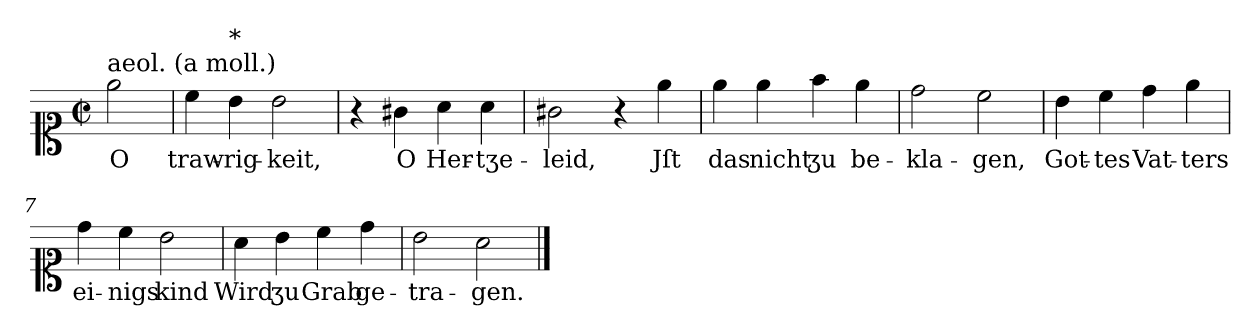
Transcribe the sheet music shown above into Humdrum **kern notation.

**kern	**text
*part1	*part1
*staff1	*staff1
*clefC1	*
*k[]	*
*A:aeo	*
*M4/4	*
*met(c|)	*
=	=
!LO:TX:a:t=aeol. (a moll.)	!
2ee	O
=1	=1
4cc	traw-
!LO:TX:a:t=*	!
4b	-rig-
2b	-keit,
=2	=2
4r	.
4g#X	O
4a	Her-
4a	-tʒe-
=3	=3
2g#X	-leid,
4r	.
4ee	Jſt
=4	=4
4ee	das
4ee	nicht
4ff	ʒu
4ee	be-
=5	=5
2dd	-kla-
2cc	-gen,
=6	=6
4b	Got-
4cc	-tes
4dd	Vat-
4ee	-ters
=7	=7
4dd	ei-
4cc	-nigs
2b	kind
=8	=8
4a	Wird
4b	ʒu
4cc	Grab
4dd	ge-
=9	=9
2b	-tra-
2a\	-gen.
==	==
*-	*-
